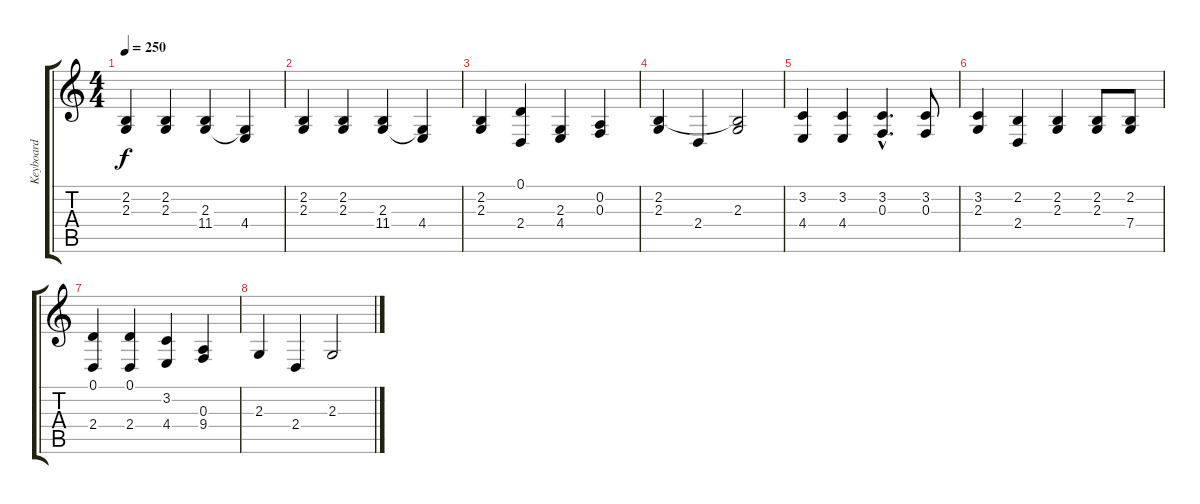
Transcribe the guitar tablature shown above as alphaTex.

\track ("Keyboard" "Keyboard") {instrument steeldrums}
\staff {score tabs}
\tuning (D4 A3 F3 C3 G2 D2) {hide}
\ts (4 4)
\tempo 250
\clef g2
\ks c
(2.2 2.3).4{dy f} (2.2 2.3).4 (2.3 11.4).4 (2.3{t} 4.4).4 |
(2.2 2.3).4 (2.2 2.3).4 (2.3 11.4).4 (2.3{t} 4.4).4 |
(2.2 2.3).4 (0.1 2.4).4 (2.3 4.4).4 (0.2 0.3).4 |
(2.2 2.3).4 2.4.4 (2.2{t} 2.3).2 |
(3.2 4.4).4 (3.2 4.4).4 (3.2{hac} 0.3{hac}).4{d} (3.2 0.3).8 |
(3.2 2.3).4 (2.2 2.4).4 (2.2 2.3).4 (2.2 2.3).8 (2.2 7.4).8 |
(0.1 2.4).4 (0.1 2.4).4 (3.2 4.4).4 (0.3 9.4).4 |
2.3.4 2.4.4 2.3.2
